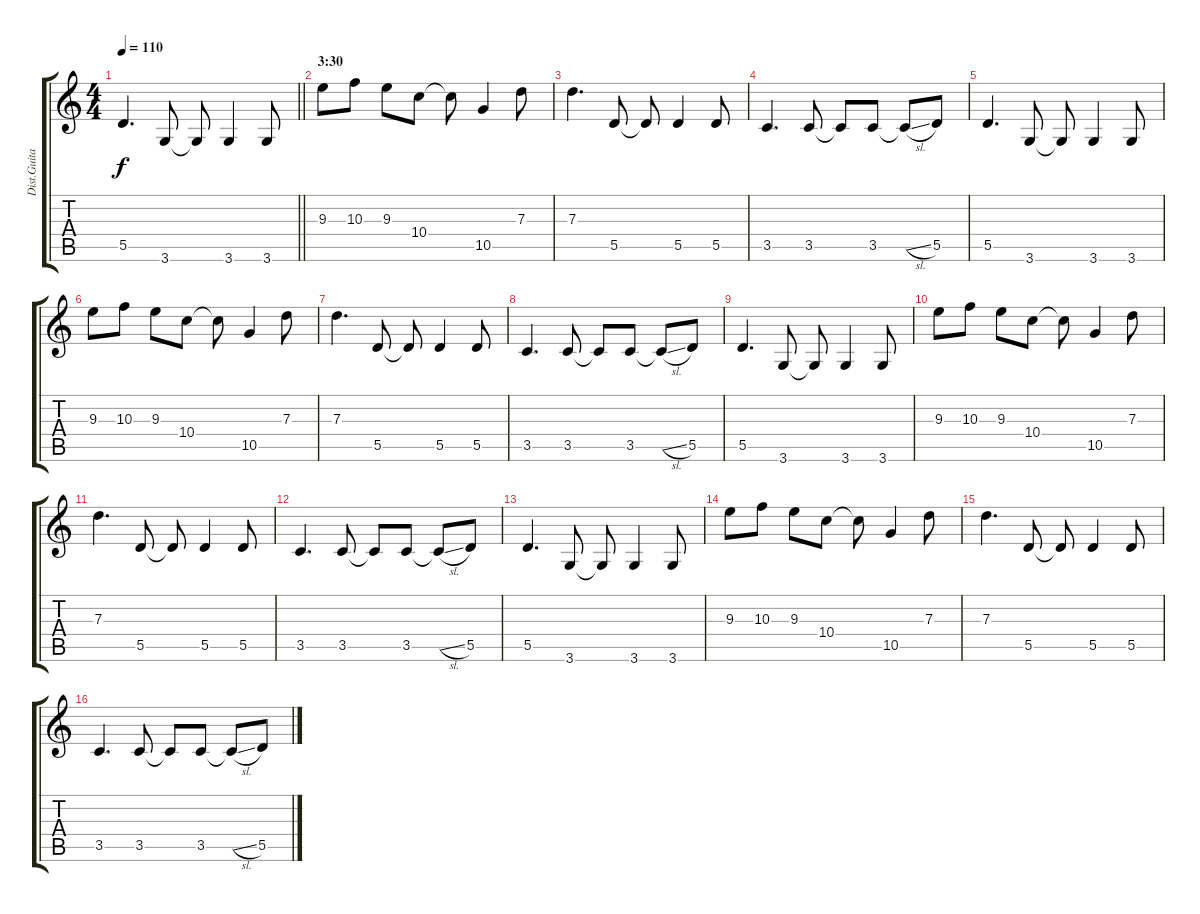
\track ("Dist.Guitar 1" "Dist.Guita") {instrument overdrivenguitar}
\staff {score tabs}
\tuning (E4 B3 G3 D3 A2 E2) {hide}
\ts (4 4)
\tempo 110
\clef g2
\barLineRight lightlight
\ks c
5.5.4{d dy f} 3.6.8 3.6{t}.8 3.6.4 3.6.8 |
\section ("" "3:30")
9.3.8 10.3.8 9.3.8 10.4.8 10.4{t}.8 10.5.4 7.3.8 |
7.3.4{d} 5.5.8 5.5{t}.8 5.5.4 5.5.8 |
3.5.4{d} 3.5.8 3.5{t}.8 3.5.8 3.5{sl t}.8 5.5.8 |
5.5.4{d} 3.6.8 3.6{t}.8 3.6.4 3.6.8 |
9.3.8 10.3.8 9.3.8 10.4.8 10.4{t}.8 10.5.4 7.3.8 |
7.3.4{d} 5.5.8 5.5{t}.8 5.5.4 5.5.8 |
3.5.4{d} 3.5.8 3.5{t}.8 3.5.8 3.5{sl t}.8 5.5.8 |
5.5.4{d} 3.6.8 3.6{t}.8 3.6.4 3.6.8 |
9.3.8 10.3.8 9.3.8 10.4.8 10.4{t}.8 10.5.4 7.3.8 |
7.3.4{d} 5.5.8 5.5{t}.8 5.5.4 5.5.8 |
3.5.4{d} 3.5.8 3.5{t}.8 3.5.8 3.5{sl t}.8 5.5.8 |
5.5.4{d} 3.6.8 3.6{t}.8 3.6.4 3.6.8 |
9.3.8 10.3.8 9.3.8 10.4.8 10.4{t}.8 10.5.4 7.3.8 |
7.3.4{d} 5.5.8 5.5{t}.8 5.5.4 5.5.8 |
3.5.4{d} 3.5.8 3.5{t}.8 3.5.8 3.5{sl t}.8 5.5.8
